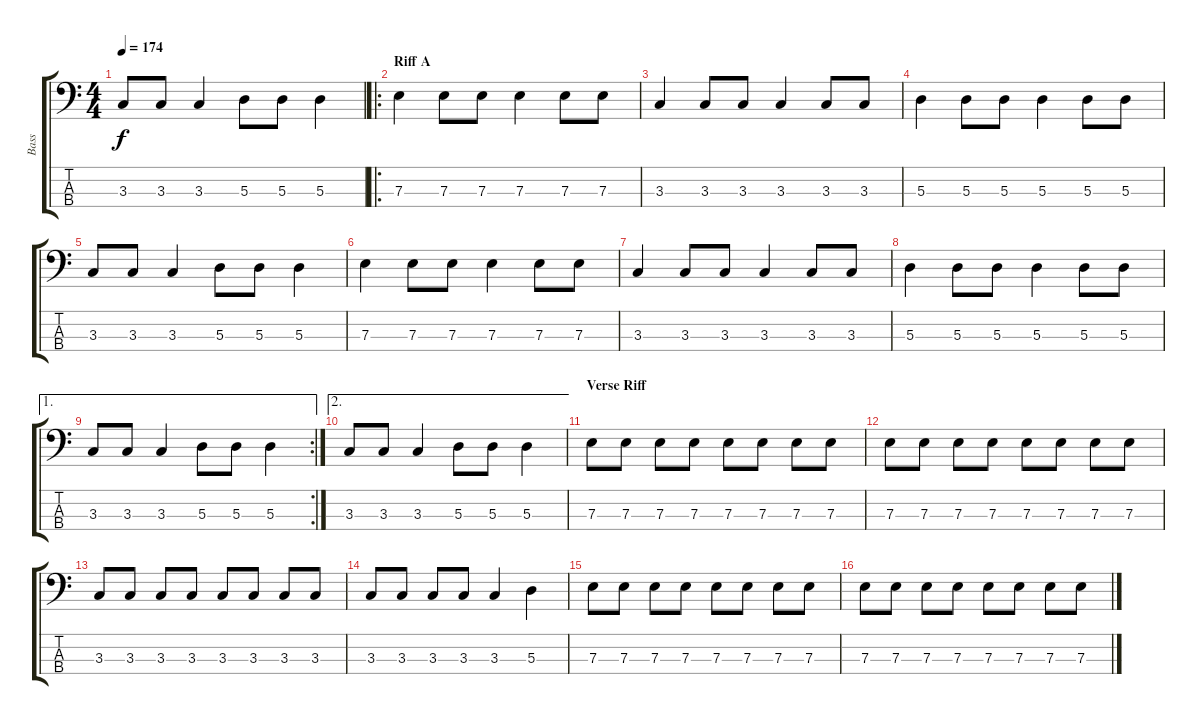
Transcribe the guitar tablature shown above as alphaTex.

\track ("Bass" "Bass") {instrument electricbassfinger}
\staff {score tabs}
\tuning (G2 D2 A1 E1) {hide}
\ts (4 4)
\tempo 174
\clef f4
\ks c
3.3.8{dy f} 3.3.8 3.3.4 5.3.8 5.3.8 5.3.4 |
\ro
\section ("" "Riff A")
7.3.4 7.3.8 7.3.8 7.3.4 7.3.8 7.3.8 |
3.3.4 3.3.8 3.3.8 3.3.4 3.3.8 3.3.8 |
5.3.4 5.3.8 5.3.8 5.3.4 5.3.8 5.3.8 |
3.3.8 3.3.8 3.3.4 5.3.8 5.3.8 5.3.4 |
7.3.4 7.3.8 7.3.8 7.3.4 7.3.8 7.3.8 |
3.3.4 3.3.8 3.3.8 3.3.4 3.3.8 3.3.8 |
5.3.4 5.3.8 5.3.8 5.3.4 5.3.8 5.3.8 |
\ae 1
\rc 2
3.3.8 3.3.8 3.3.4 5.3.8 5.3.8 5.3.4 |
\ae 2
3.3.8 3.3.8 3.3.4 5.3.8 5.3.8 5.3.4 |
\section ("" "Verse Riff")
7.3.8 7.3.8 7.3.8 7.3.8 7.3.8 7.3.8 7.3.8 7.3.8 |
7.3.8 7.3.8 7.3.8 7.3.8 7.3.8 7.3.8 7.3.8 7.3.8 |
3.3.8 3.3.8 3.3.8 3.3.8 3.3.8 3.3.8 3.3.8 3.3.8 |
3.3.8 3.3.8 3.3.8 3.3.8 3.3.4 5.3.4 |
7.3.8 7.3.8 7.3.8 7.3.8 7.3.8 7.3.8 7.3.8 7.3.8 |
7.3.8 7.3.8 7.3.8 7.3.8 7.3.8 7.3.8 7.3.8 7.3.8
